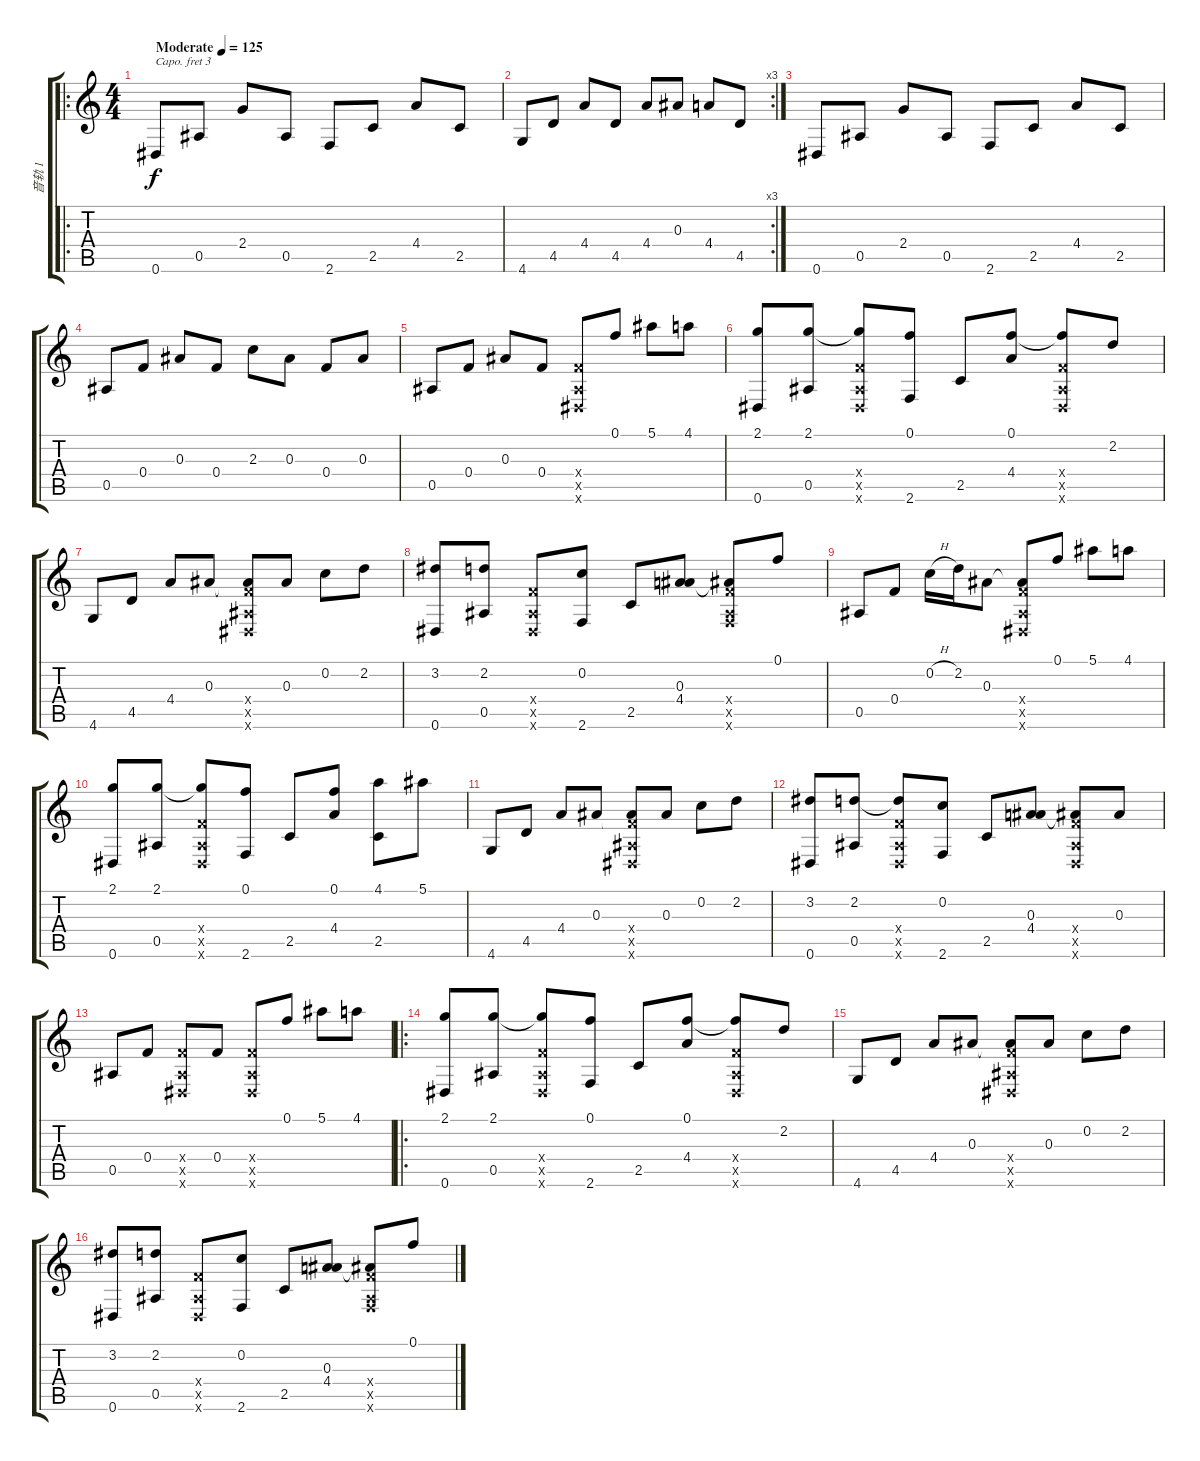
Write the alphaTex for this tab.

\track ("音轨 1" "音轨 1") {instrument acousticguitarsteel}
\staff {score tabs}
\capo 3
\tuning (D4 A3 G3 D3 G2 C2) {hide}
\ro
\ts (4 4)
\tempo (125 "Moderate")
\clef g2
\ks c
0.6.8{dy f instrument acousticguitarsteel} 0.5.8 2.4.8 0.5.8 2.6.8 2.5.8 4.4.8 2.5.8 |
\rc 3
4.6.8 4.5.8 4.4.8 4.5.8 4.4.8 0.3.8 4.4.8 4.5.8 |
0.6.8 0.5.8 2.4.8 0.5.8 2.6.8 2.5.8 4.4.8 2.5.8 |
0.5.8 0.4.8 0.3.8 0.4.8 2.3.8 0.3.8 0.4.8 0.3.8 |
0.5.8 0.4.8 0.3.8 0.4.8 (0.4{x} 0.5{x} 0.6{x}).8 0.1.8 5.1.8 4.1.8 |
(2.1 0.6).8 (2.1 0.5).8 (2.1{t} 0.4{x} 0.5{x} 0.6{x}).8 (0.1 2.6).8 2.5.8 (0.1 4.4).8 (0.1{t} 0.4{x} 0.5{x} 0.6{x}).8 2.2.8 |
4.6.8 4.5.8 4.4.8 0.3.8 (0.3{t} 0.4{x} 0.5{x} 0.6{x}).8 0.3.8 0.2.8 2.2.8 |
(3.2 0.6).8 (2.2 0.5).8 (0.4{x} 0.5{x} 0.6{x}).8 (0.2 2.6).8 2.5.8 (0.3 4.4).8 (0.3{t} 0.4{x} 0.5{x} 2.6{x}).8 0.1.8 |
0.5.8 0.4.8 0.2{h}.16 2.2.16 0.3.8 (0.3{t} 0.4{x} 0.5{x} 0.6{x}).8 0.1.8 5.1.8 4.1.8 |
(2.1 0.6).8 (2.1 0.5).8 (2.1{t} 0.4{x} 0.5{x} 0.6{x}).8 (0.1 2.6).8 2.5.8 (0.1 4.4).8 (4.1 2.5).8 5.1.8 |
4.6.8 4.5.8 4.4.8 0.3.8 (0.3{t} 0.4{x} 0.5{x} 0.6{x}).8 0.3.8 0.2.8 2.2.8 |
(3.2 0.6).8 (2.2 0.5).8 (2.2{t} 0.4{x} 0.5{x} 0.6{x}).8 (0.2 2.6).8 2.5.8 (0.3 4.4).8 (0.3{t} 0.4{x} 0.5{x} 0.6{x}).8 0.3.8 |
0.5.8 0.4.8 (0.4{x} 0.5{x} 0.6{x}).8 0.4.8 (0.4{x} 0.5{x} 0.6{x}).8 0.1.8 5.1.8 4.1.8 |
\ro
(2.1 0.6).8 (2.1 0.5).8 (2.1{t} 0.4{x} 0.5{x} 0.6{x}).8 (0.1 2.6).8 2.5.8 (0.1 4.4).8 (0.1{t} 0.4{x} 0.5{x} 0.6{x}).8 2.2.8 |
4.6.8 4.5.8 4.4.8 0.3.8 (0.3{t} 0.4{x} 0.5{x} 0.6{x}).8 0.3.8 0.2.8 2.2.8 |
(3.2 0.6).8 (2.2 0.5).8 (0.4{x} 0.5{x} 0.6{x}).8 (0.2 2.6).8 2.5.8 (0.3 4.4).8 (0.3{t} 0.4{x} 0.5{x} 2.6{x}).8 0.1.8
